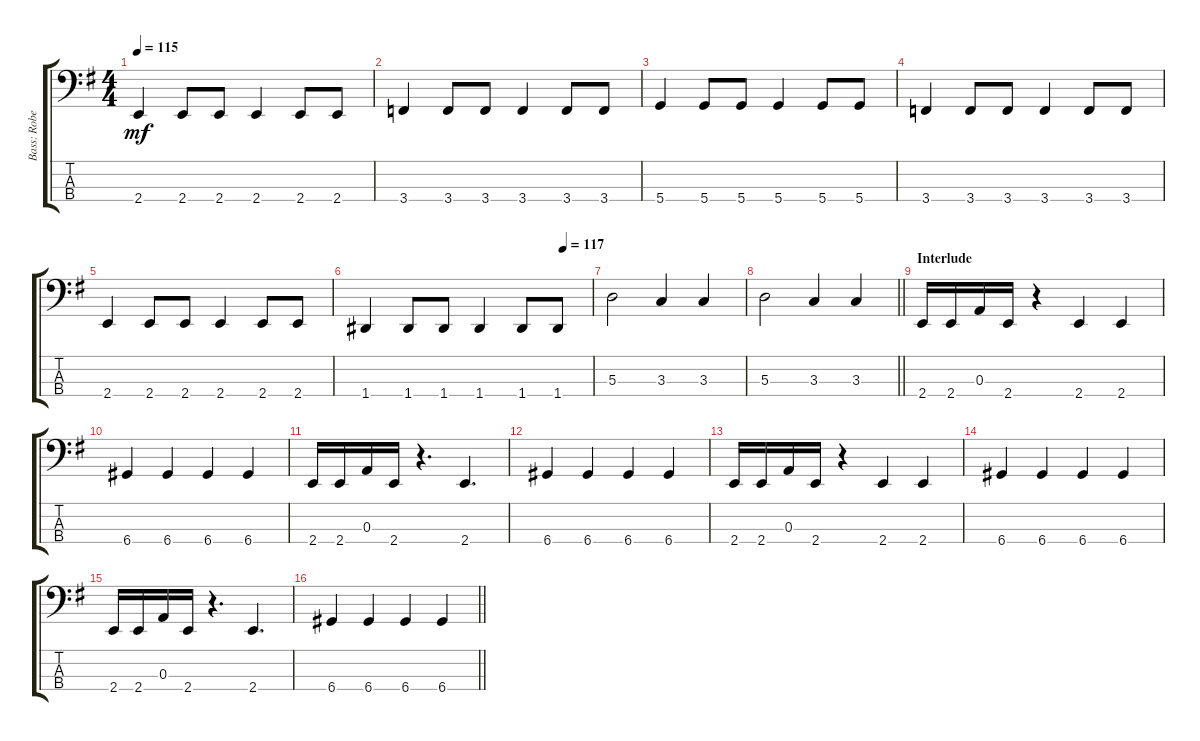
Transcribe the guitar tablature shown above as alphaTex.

\track ("Bass: Robert" "Bass: Robe") {instrument electricbassfinger}
\staff {score tabs}
\tuning (G2 D2 A1 D1) {hide}
\ts (4 4)
\tempo 115
\clef f4
\ks g
2.4.4{dy mf} 2.4.8 2.4.8 2.4.4 2.4.8 2.4.8 |
3.4.4 3.4.8 3.4.8 3.4.4 3.4.8 3.4.8 |
5.4.4 5.4.8 5.4.8 5.4.4 5.4.8 5.4.8 |
3.4.4 3.4.8 3.4.8 3.4.4 3.4.8 3.4.8 |
2.4.4 2.4.8 2.4.8 2.4.4 2.4.8 2.4.8 |
\tempo (117 0.875)
1.4.4 1.4.8 1.4.8 1.4.4 1.4.8 1.4.8 |
5.3.2 3.3.4 3.3.4 |
\barLineRight lightlight
5.3.2 3.3.4 3.3.4 |
\section ("" "Interlude")
2.4.16 2.4.16 0.3.16 2.4.16 r.4 2.4.4 2.4.4 |
6.4.4 6.4.4 6.4.4 6.4.4 |
2.4.16 2.4.16 0.3.16 2.4.16 r.4{d} 2.4.4{d} |
6.4.4 6.4.4 6.4.4 6.4.4 |
2.4.16 2.4.16 0.3.16 2.4.16 r.4 2.4.4 2.4.4 |
6.4.4 6.4.4 6.4.4 6.4.4 |
2.4.16 2.4.16 0.3.16 2.4.16 r.4{d} 2.4.4{d} |
\barLineRight lightlight
6.4.4 6.4.4 6.4.4 6.4.4
